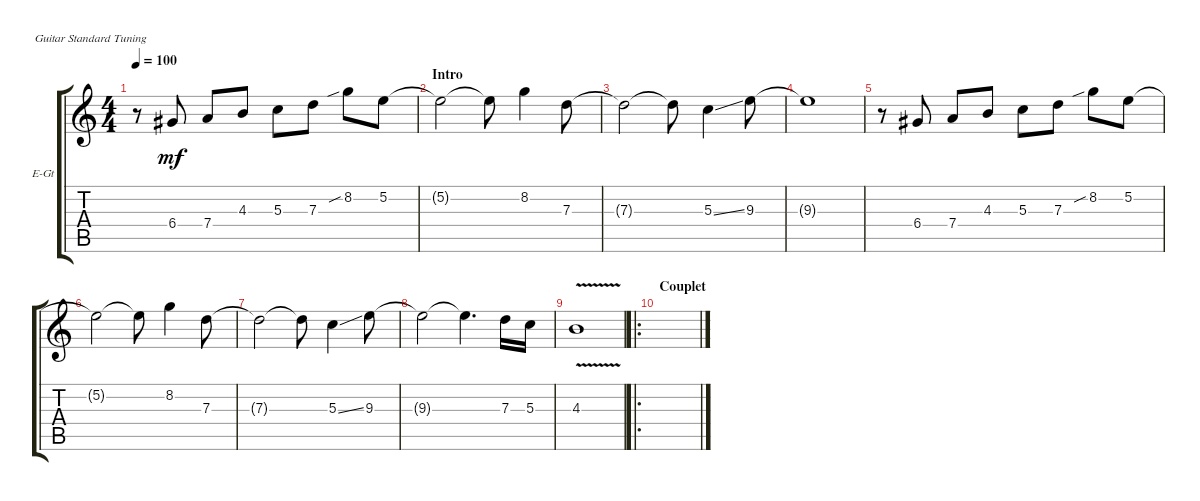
\defaultSystemsLayout 4
\bracketExtendMode groupsimilarinstruments
\firstSystemTrackNameOrientation horizontal
\otherSystemsTrackNameOrientation horizontal
\track ("Electric Guitar" "E-Gt") {instrument electricguitarclean}
\staff {score tabs}
\tuning (E4 B3 G3 D3 A2 E2)
\ts (4 4)
\tempo 100
\clef g2
\scale
0.487395
\ks c
r.8{dy mf instrument electricguitarclean} 6.4.8 7.4.8 4.3.8 5.3.8 7.3.8 8.2{sib}.8 5.2.8 |
\section ("" "Intro")
\scale
0.256303 5.2{t}.2 5.2{t}.8 8.2.4 7.3.8 |
\scale
0.256303 7.3{t}.2 7.3{t}.8 5.3{ss}.4 9.3.8 |
\scale
0.333333 9.3{t}.1 |
\scale
0.333333 r.8 6.4.8 7.4.8 4.3.8 5.3.8 7.3.8 8.2{sib}.8 5.2.8 |
\scale
0.333333 5.2{t}.2 5.2{t}.8 8.2.4 7.3.8 |
\scale
0.333333 7.3{t}.2 7.3{t}.8 5.3{ss}.4 9.3.8 |
\scale
0.333333 9.3{t}.2 9.3{t}.4{d} 7.3.16 5.3.16 |
\scale
0.333333 4.3{v}.1 |
\ro
\section ("" "Couplet")
\scale
0.374359 |
\scale
0.312821 |
\scale
0.312821 |
\scale
0.333333 |
\scale
0.333333 |
\scale
0.333333 |
\scale
0.333333
